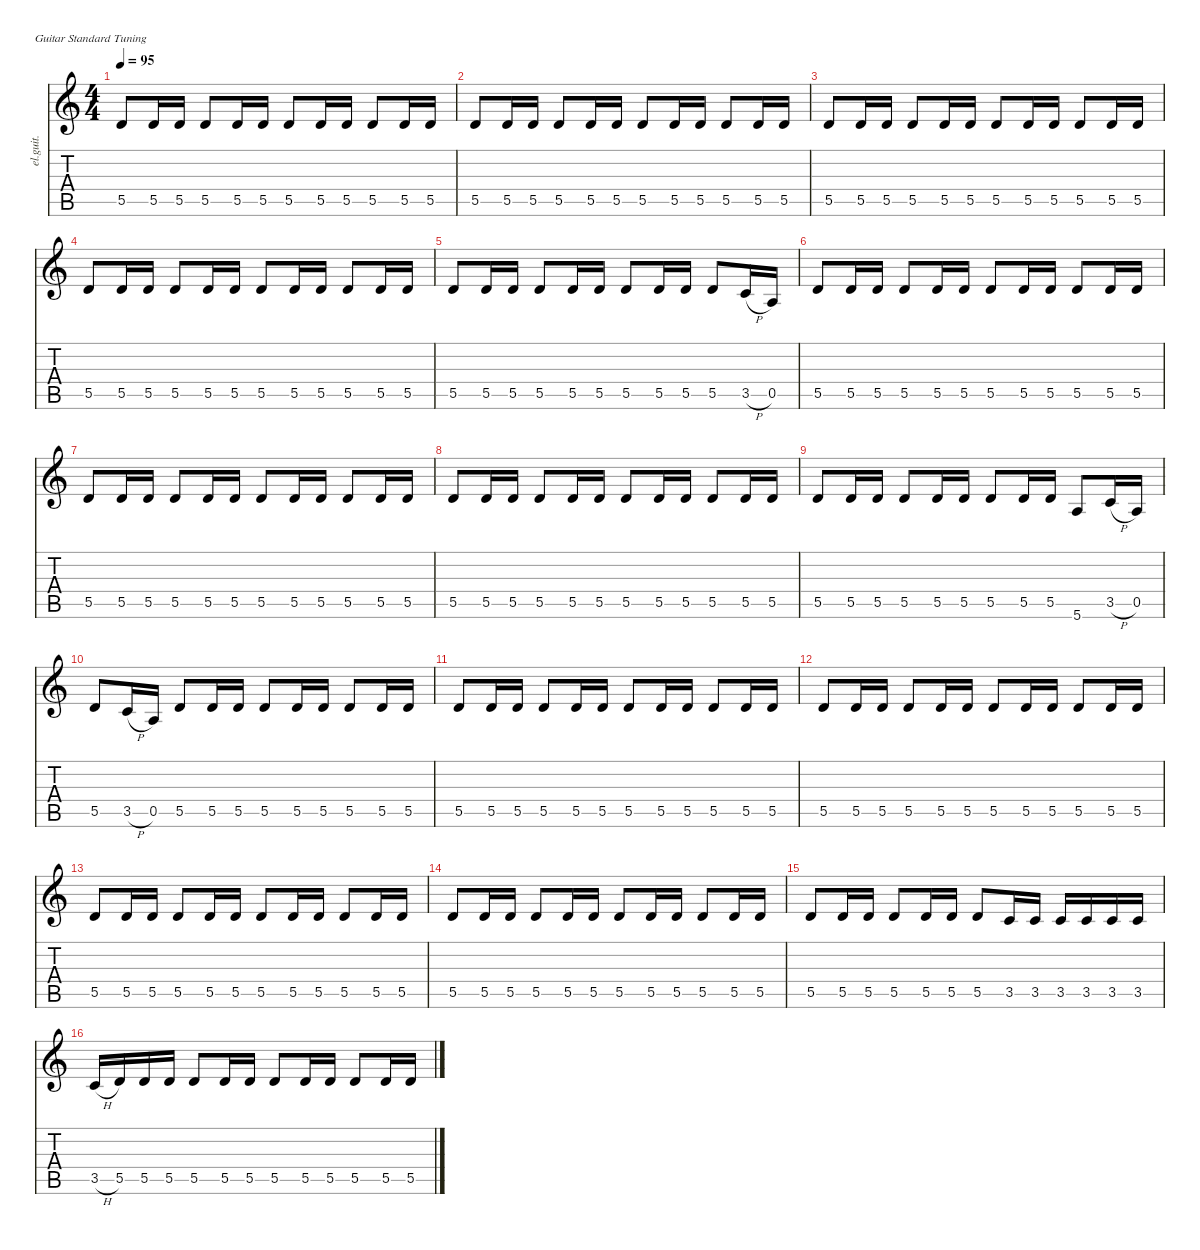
\defaultSystemsLayout 4
\hideDynamics
\bracketExtendMode nobrackets
\otherSystemsTrackNameOrientation horizontal
\track ("Guit II" "el.guit.") {instrument electricguitarmuted}
\staff {score tabs}
\tuning (E4 B3 G3 D3 A2 E2)
\ts (4 4)
\tempo 95
\clef g2
\ks c
5.5.8{dy f beam Up} 5.5.16{beam Up} 5.5.16{beam Up} 5.5.8{beam Up} 5.5.16{beam Up} 5.5.16{beam Up} 5.5.8{beam Up} 5.5.16{beam Up} 5.5.16{beam Up} 5.5.8{beam Up} 5.5.16{beam Up} 5.5.16{beam Up} |
5.5.8{beam Up} 5.5.16{beam Up} 5.5.16{beam Up} 5.5.8{beam Up} 5.5.16{beam Up} 5.5.16{beam Up} 5.5.8{beam Up} 5.5.16{beam Up} 5.5.16{beam Up} 5.5.8{beam Up} 5.5.16{beam Up} 5.5.16{beam Up} |
5.5.8{beam Up} 5.5.16{beam Up} 5.5.16{beam Up} 5.5.8{beam Up} 5.5.16{beam Up} 5.5.16{beam Up} 5.5.8{beam Up} 5.5.16{beam Up} 5.5.16{beam Up} 5.5.8{beam Up} 5.5.16{beam Up} 5.5.16{beam Up} |
5.5.8{beam Up} 5.5.16{beam Up} 5.5.16{beam Up} 5.5.8{beam Up} 5.5.16{beam Up} 5.5.16{beam Up} 5.5.8{beam Up} 5.5.16{beam Up} 5.5.16{beam Up} 5.5.8{beam Up} 5.5.16{beam Up} 5.5.16{beam Up} |
5.5.8{beam Up} 5.5.16{beam Up} 5.5.16{beam Up} 5.5.8{beam Up} 5.5.16{beam Up} 5.5.16{beam Up} 5.5.8{beam Up} 5.5.16{beam Up} 5.5.16{beam Up} 5.5.8{beam Up} 3.5{h}.16{beam Up} 0.5.16{beam Up} |
5.5.8{beam Up} 5.5.16{beam Up} 5.5.16{beam Up} 5.5.8{beam Up} 5.5.16{beam Up} 5.5.16{beam Up} 5.5.8{beam Up} 5.5.16{beam Up} 5.5.16{beam Up} 5.5.8{beam Up} 5.5.16{beam Up} 5.5.16{beam Up} |
5.5.8{beam Up} 5.5.16{beam Up} 5.5.16{beam Up} 5.5.8{beam Up} 5.5.16{beam Up} 5.5.16{beam Up} 5.5.8{beam Up} 5.5.16{beam Up} 5.5.16{beam Up} 5.5.8{beam Up} 5.5.16{beam Up} 5.5.16{beam Up} |
5.5.8{beam Up} 5.5.16{beam Up} 5.5.16{beam Up} 5.5.8{beam Up} 5.5.16{beam Up} 5.5.16{beam Up} 5.5.8{beam Up} 5.5.16{beam Up} 5.5.16{beam Up} 5.5.8{beam Up} 5.5.16{beam Up} 5.5.16{beam Up} |
5.5.8{beam Up} 5.5.16{beam Up} 5.5.16{beam Up} 5.5.8{beam Up} 5.5.16{beam Up} 5.5.16{beam Up} 5.5.8{beam Up} 5.5.16{beam Up} 5.5.16{beam Up} 5.6.8{beam Up} 3.5{h}.16{beam Up} 0.5.16{beam Up} |
5.5.8{beam Up} 3.5{h}.16{beam Up} 0.5.16{beam Up} 5.5.8{beam Up} 5.5.16{beam Up} 5.5.16{beam Up} 5.5.8{beam Up} 5.5.16{beam Up} 5.5.16{beam Up} 5.5.8{beam Up} 5.5.16{beam Up} 5.5.16{beam Up} |
5.5.8{beam Up} 5.5.16{beam Up} 5.5.16{beam Up} 5.5.8{beam Up} 5.5.16{beam Up} 5.5.16{beam Up} 5.5.8{beam Up} 5.5.16{beam Up} 5.5.16{beam Up} 5.5.8{beam Up} 5.5.16{beam Up} 5.5.16{beam Up} |
5.5.8{beam Up} 5.5.16{beam Up} 5.5.16{beam Up} 5.5.8{beam Up} 5.5.16{beam Up} 5.5.16{beam Up} 5.5.8{beam Up} 5.5.16{beam Up} 5.5.16{beam Up} 5.5.8{beam Up} 5.5.16{beam Up} 5.5.16{beam Up} |
5.5.8{beam Up} 5.5.16{beam Up} 5.5.16{beam Up} 5.5.8{beam Up} 5.5.16{beam Up} 5.5.16{beam Up} 5.5.8{beam Up} 5.5.16{beam Up} 5.5.16{beam Up} 5.5.8{beam Up} 5.5.16{beam Up} 5.5.16{beam Up} |
5.5.8{beam Up} 5.5.16{beam Up} 5.5.16{beam Up} 5.5.8{beam Up} 5.5.16{beam Up} 5.5.16{beam Up} 5.5.8{beam Up} 5.5.16{beam Up} 5.5.16{beam Up} 5.5.8{beam Up} 5.5.16{beam Up} 5.5.16{beam Up} |
5.5.8{beam Up} 5.5.16{beam Up} 5.5.16{beam Up} 5.5.8{beam Up} 5.5.16{beam Up} 5.5.16{beam Up} 5.5.8{beam Up} 3.5.16{beam Up} 3.5.16{beam Up} 3.5.16{beam Up} 3.5.16{beam Up} 3.5.16{beam Up} 3.5.16{beam Up} |
3.5{h}.16{beam Up} 5.5.16{beam Up} 5.5.16{beam Up} 5.5.16{beam Up} 5.5.8{beam Up} 5.5.16{beam Up} 5.5.16{beam Up} 5.5.8{beam Up} 5.5.16{beam Up} 5.5.16{beam Up} 5.5.8{beam Up} 5.5.16{beam Up} 5.5.16{beam Up}
